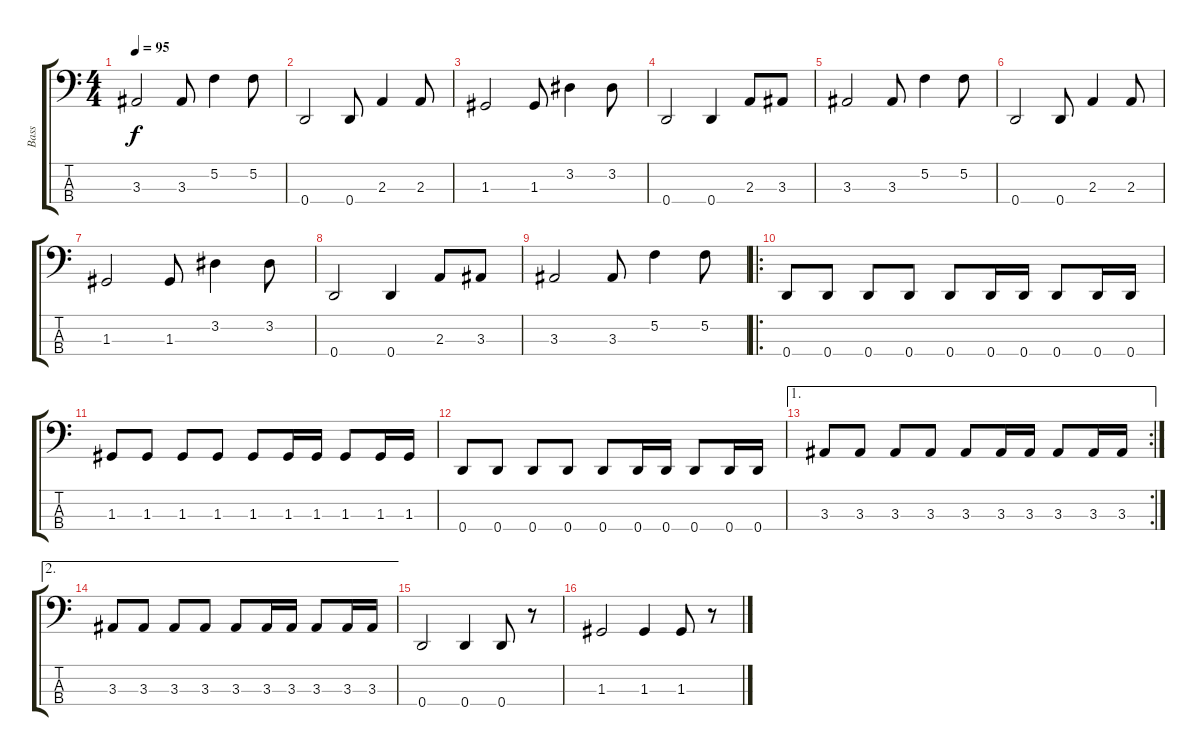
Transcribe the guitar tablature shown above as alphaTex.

\track ("Bass" "Bass") {instrument electricbasspick}
\staff {score tabs}
\tuning (F2 C2 G1 D1) {hide}
\ts (4 4)
\tempo 95
\clef f4
\ks c
3.3.2{dy f} 3.3.8 5.2.4 5.2.8 |
0.4.2 0.4.8 2.3.4 2.3.8 |
1.3.2 1.3.8 3.2.4 3.2.8 |
0.4.2 0.4.4 2.3.8 3.3.8 |
3.3.2 3.3.8 5.2.4 5.2.8 |
0.4.2 0.4.8 2.3.4 2.3.8 |
1.3.2 1.3.8 3.2.4 3.2.8 |
0.4.2 0.4.4 2.3.8 3.3.8 |
3.3.2 3.3.8 5.2.4 5.2.8 |
\ro
0.4.8 0.4.8 0.4.8 0.4.8 0.4.8 0.4.16 0.4.16 0.4.8 0.4.16 0.4.16 |
1.3.8 1.3.8 1.3.8 1.3.8 1.3.8 1.3.16 1.3.16 1.3.8 1.3.16 1.3.16 |
0.4.8 0.4.8 0.4.8 0.4.8 0.4.8 0.4.16 0.4.16 0.4.8 0.4.16 0.4.16 |
\ae 1
\rc 2
3.3.8 3.3.8 3.3.8 3.3.8 3.3.8 3.3.16 3.3.16 3.3.8 3.3.16 3.3.16 |
\ae 2
3.3.8 3.3.8 3.3.8 3.3.8 3.3.8 3.3.16 3.3.16 3.3.8 3.3.16 3.3.16 |
0.4.2 0.4.4 0.4.8 r.8 |
1.3.2 1.3.4 1.3.8 r.8
